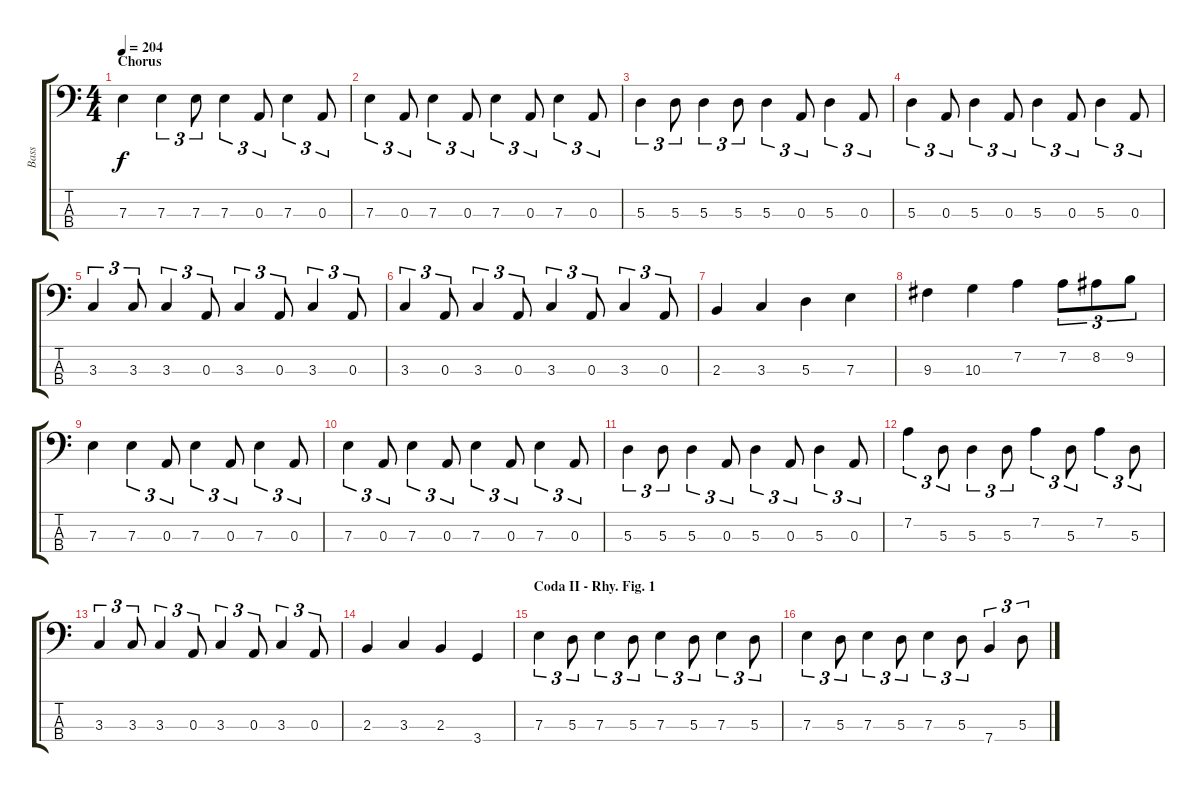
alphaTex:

\track ("Bass" "Bass") {instrument electricbassfinger}
\staff {score tabs}
\tuning (G2 D2 A1 E1) {hide}
\ts (4 4)
\section ("" "Chorus")
\tempo 204
\clef f4
\ks c
7.3.4{dy f} 7.3.4{tu (3 2)} 7.3.8{tu (3 2)} 7.3.4{tu (3 2)} 0.3.8{tu (3 2)} 7.3.4{tu (3 2)} 0.3.8{tu (3 2)} |
7.3.4{tu (3 2)} 0.3.8{tu (3 2)} 7.3.4{tu (3 2)} 0.3.8{tu (3 2)} 7.3.4{tu (3 2)} 0.3.8{tu (3 2)} 7.3.4{tu (3 2)} 0.3.8{tu (3 2)} |
5.3.4{tu (3 2)} 5.3.8{tu (3 2)} 5.3.4{tu (3 2)} 5.3.8{tu (3 2)} 5.3.4{tu (3 2)} 0.3.8{tu (3 2)} 5.3.4{tu (3 2)} 0.3.8{tu (3 2)} |
5.3.4{tu (3 2)} 0.3.8{tu (3 2)} 5.3.4{tu (3 2)} 0.3.8{tu (3 2)} 5.3.4{tu (3 2)} 0.3.8{tu (3 2)} 5.3.4{tu (3 2)} 0.3.8{tu (3 2)} |
3.3.4{tu (3 2)} 3.3.8{tu (3 2)} 3.3.4{tu (3 2)} 0.3.8{tu (3 2)} 3.3.4{tu (3 2)} 0.3.8{tu (3 2)} 3.3.4{tu (3 2)} 0.3.8{tu (3 2)} |
3.3.4{tu (3 2)} 0.3.8{tu (3 2)} 3.3.4{tu (3 2)} 0.3.8{tu (3 2)} 3.3.4{tu (3 2)} 0.3.8{tu (3 2)} 3.3.4{tu (3 2)} 0.3.8{tu (3 2)} |
2.3.4 3.3.4 5.3.4 7.3.4 |
9.3.4 10.3.4 7.2.4 7.2.8{tu (3 2)} 8.2.8{tu (3 2)} 9.2.8{tu (3 2)} |
7.3.4 7.3.4{tu (3 2)} 0.3.8{tu (3 2)} 7.3.4{tu (3 2)} 0.3.8{tu (3 2)} 7.3.4{tu (3 2)} 0.3.8{tu (3 2)} |
7.3.4{tu (3 2)} 0.3.8{tu (3 2)} 7.3.4{tu (3 2)} 0.3.8{tu (3 2)} 7.3.4{tu (3 2)} 0.3.8{tu (3 2)} 7.3.4{tu (3 2)} 0.3.8{tu (3 2)} |
5.3.4{tu (3 2)} 5.3.8{tu (3 2)} 5.3.4{tu (3 2)} 0.3.8{tu (3 2)} 5.3.4{tu (3 2)} 0.3.8{tu (3 2)} 5.3.4{tu (3 2)} 0.3.8{tu (3 2)} |
7.2.4{tu (3 2)} 5.3.8{tu (3 2)} 5.3.4{tu (3 2)} 5.3.8{tu (3 2)} 7.2.4{tu (3 2)} 5.3.8{tu (3 2)} 7.2.4{tu (3 2)} 5.3.8{tu (3 2)} |
3.3.4{tu (3 2)} 3.3.8{tu (3 2)} 3.3.4{tu (3 2)} 0.3.8{tu (3 2)} 3.3.4{tu (3 2)} 0.3.8{tu (3 2)} 3.3.4{tu (3 2)} 0.3.8{tu (3 2)} |
2.3.4 3.3.4 2.3.4 3.4.4 |
\section ("" "Coda II - Rhy. Fig. 1")
7.3.4{tu (3 2)} 5.3.8{tu (3 2)} 7.3.4{tu (3 2)} 5.3.8{tu (3 2)} 7.3.4{tu (3 2)} 5.3.8{tu (3 2)} 7.3.4{tu (3 2)} 5.3.8{tu (3 2)} |
7.3.4{tu (3 2)} 5.3.8{tu (3 2)} 7.3.4{tu (3 2)} 5.3.8{tu (3 2)} 7.3.4{tu (3 2)} 5.3.8{tu (3 2)} 7.4.4{tu (3 2)} 5.3.8{tu (3 2)}
